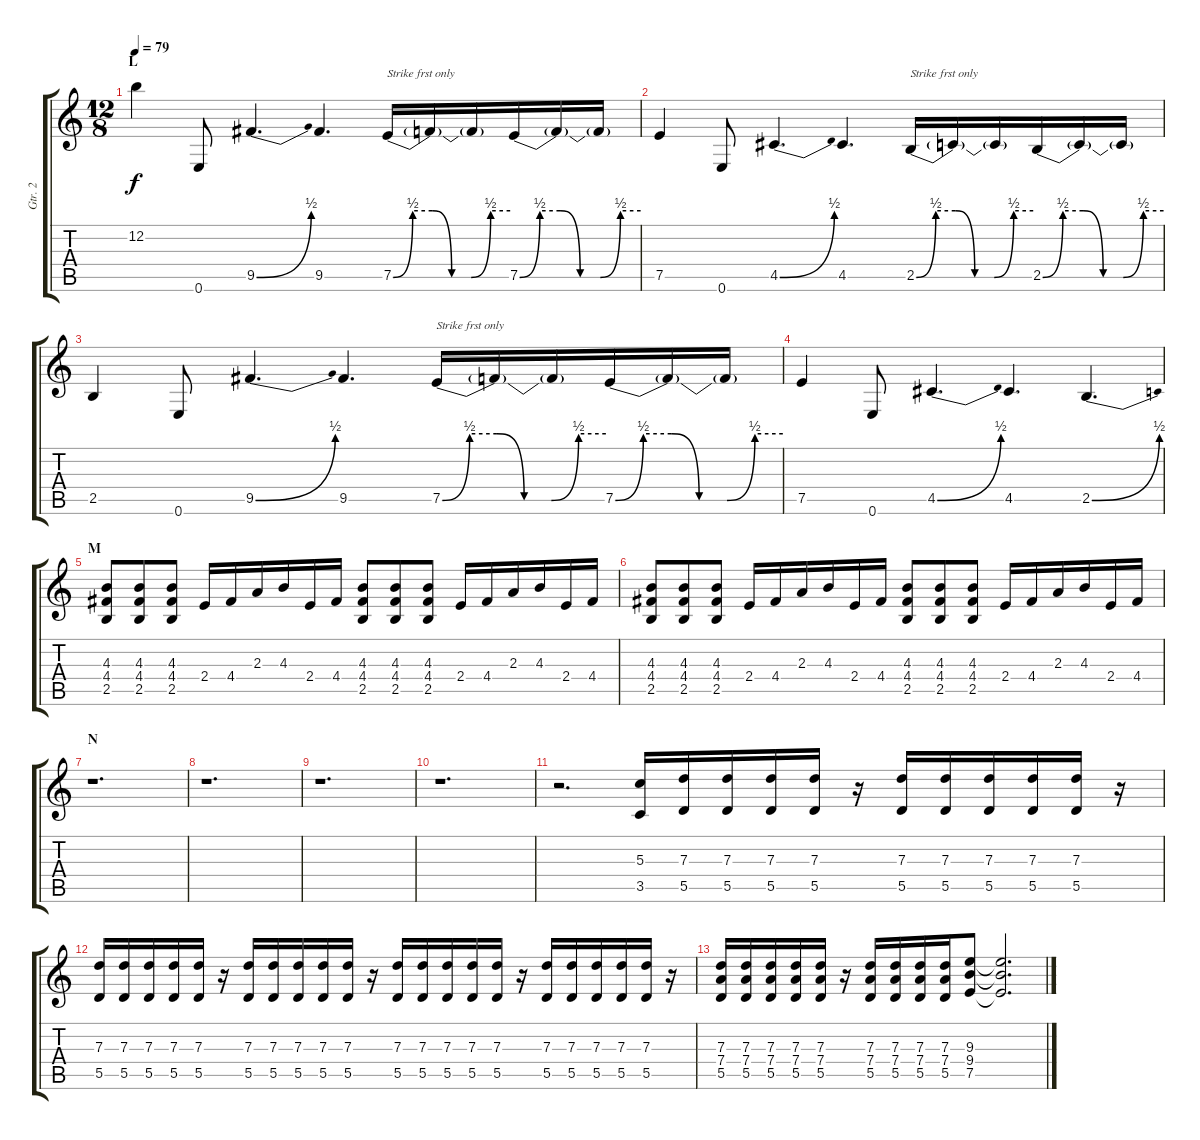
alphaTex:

\track ("Gtr. 2" "Gtr. 2") {instrument distortionguitar}
\staff {score tabs}
\tuning (E4 B3 G3 D3 A2 E2) {hide}
\ts (12 8)
\section ("" "L")
\tempo 79
\clef g2
\ks c
12.2.4{dy f} 0.6.8 9.5{be (bend 0 0 60 2)}.4{d} 9.5.4{d} 7.5{be (custom 0 0 10 2 20 2 30 0 40 0 50 2 60 2)}.16{txt "Strike frst only"} 7.5{t}.16 7.5{t}.16 7.5{be (custom 0 0 10 2 20 2 30 0 40 0 50 2 60 2)}.16 7.5{t}.16 7.5{t}.16 |
7.5.4 0.6.8 4.5{be (bend 0 0 60 2)}.4{d} 4.5.4{d} 2.5{be (custom 0 0 10 2 20 2 30 0 40 0 50 2 60 2)}.16{txt "Strike frst only"} 2.5{t}.16 2.5{t}.16 2.5{be (custom 0 0 10 2 20 2 30 0 40 0 50 2 60 2)}.16 2.5{t}.16 2.5{t}.16 |
2.5.4 0.6.8 9.5{be (bend 0 0 60 2)}.4{d} 9.5.4{d} 7.5{be (custom 0 0 10 2 20 2 30 0 40 0 50 2 60 2)}.16{txt "Strike frst only"} 7.5{t}.16 7.5{t}.16 7.5{be (custom 0 0 10 2 20 2 30 0 40 0 50 2 60 2)}.16 7.5{t}.16 7.5{t}.16 |
7.5.4 0.6.8 4.5{be (bend 0 0 60 2)}.4{d} 4.5.4{d} 2.5{be (bend 0 0 60 2)}.4{d} |
\section ("" "M")
(4.3 4.4 2.5).8 (4.3 4.4 2.5).8 (4.3 4.4 2.5).8 2.4.16 4.4.16 2.3.16 4.3.16 2.4.16 4.4.16 (4.3 4.4 2.5).8 (4.3 4.4 2.5).8 (4.3 4.4 2.5).8 2.4.16 4.4.16 2.3.16 4.3.16 2.4.16 4.4.16 |
(4.3 4.4 2.5).8 (4.3 4.4 2.5).8 (4.3 4.4 2.5).8 2.4.16 4.4.16 2.3.16 4.3.16 2.4.16 4.4.16 (4.3 4.4 2.5).8 (4.3 4.4 2.5).8 (4.3 4.4 2.5).8 2.4.16 4.4.16 2.3.16 4.3.16 2.4.16 4.4.16 |
\section ("" "N")
r.1{d} |
r.1{d} |
r.1{d} |
r.1{d} |
r.2{d} (5.3 3.5).16 (7.3 5.5).16 (7.3 5.5).16 (7.3 5.5).16 (7.3 5.5).16 r.16 (7.3 5.5).16 (7.3 5.5).16 (7.3 5.5).16 (7.3 5.5).16 (7.3 5.5).16 r.16 |
(7.3 5.5).16 (7.3 5.5).16 (7.3 5.5).16 (7.3 5.5).16 (7.3 5.5).16 r.16 (7.3 5.5).16 (7.3 5.5).16 (7.3 5.5).16 (7.3 5.5).16 (7.3 5.5).16 r.16 (7.3 5.5).16 (7.3 5.5).16 (7.3 5.5).16 (7.3 5.5).16 (7.3 5.5).16 r.16 (7.3 5.5).16 (7.3 5.5).16 (7.3 5.5).16 (7.3 5.5).16 (7.3 5.5).16 r.16 |
(7.3 7.4 5.5).16 (7.3 7.4 5.5).16 (7.3 7.4 5.5).16 (7.3 7.4 5.5).16 (7.3 7.4 5.5).16 r.16 (7.3 7.4 5.5).16 (7.3 7.4 5.5).16 (7.3 7.4 5.5).16 (7.3 7.4 5.5).16 (9.3 9.4 7.5).8 (9.3{t} 9.4{t} 7.5{t}).2{d}
